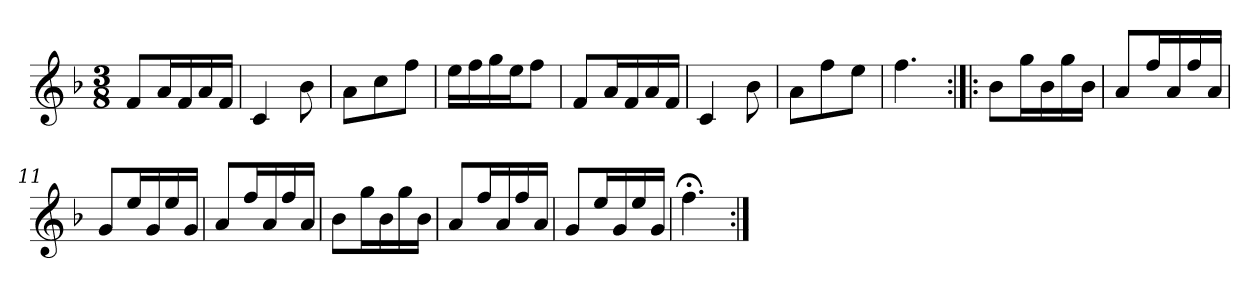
**kern
*part1
*staff1
*clefG2
*k[b-]
*F:
*M3/8
*MM120
=1
8f/L
16a/L
16f/
16a/
16f/JJ
=2
4c
8b-
=3
8a\L
8cc\
8ff\J
=4
16ee\LL
16ff\
16gg\
16ee\J
8ff\J
=5
8f/L
16a/L
16f/
16a/
16f/JJ
=6
4c
8b-
=7
8a\L
8ff\
8ee\J
=8
4.ff
=9:|!|:
8b-\L
16gg\L
16b-\
16gg\
16b-\JJ
=10
8a/L
16ff/L
16a/
16ff/
16a/JJ
=11
8g/L
16ee/L
16g/
16ee/
16g/JJ
=12
8a/L
16ff/L
16a/
16ff/
16a/JJ
=13
8b-\L
16gg\L
16b-\
16gg\
16b-\JJ
=14
8a/L
16ff/L
16a/
16ff/
16a/JJ
=15
8g/L
16ee/L
16g/
16ee/
16g/JJ
=16
4.ff;<
=:|!
*-
